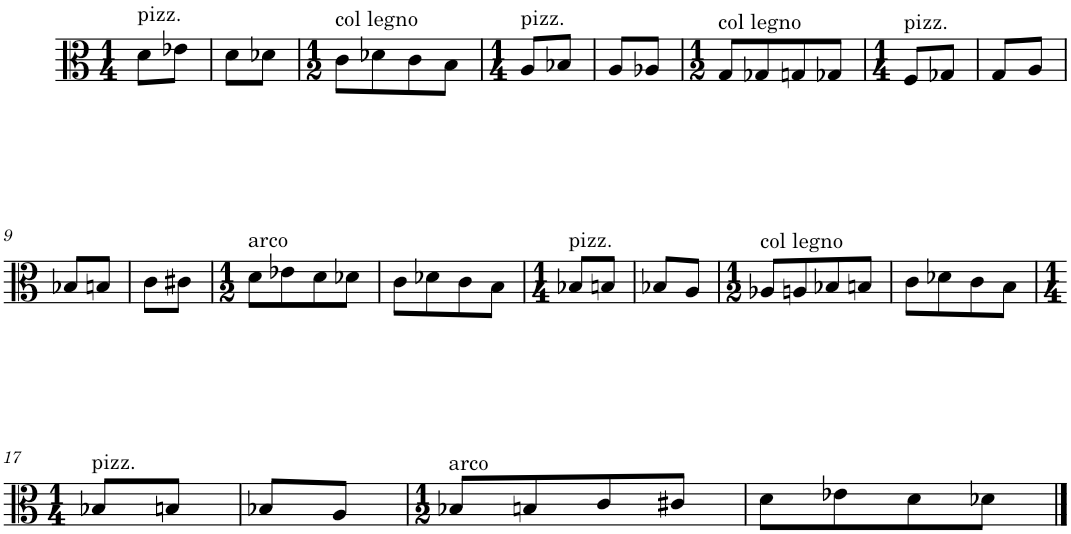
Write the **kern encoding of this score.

**kern
*part1
*staff1
*I"Viola
*I'Vla.
*clefC3
*k[]
*M1/4
=1
!LO:TX:a:t=pizz.
8d\L
8e-X\J
=2
8d\L
8d-X\J
=3
*M1/2
!LO:TX:a:t=col legno
8c\L
8d-X\
8c\
8B\J
=4
*M1/4
!LO:TX:a:t=pizz.
8A/L
8B-X/J
=5
8A/L
8A-X/J
=6
*M1/2
!LO:TX:a:t=col legno
8G/L
8G-X/
8Gn/
8G-X/J
=7
*M1/4
!LO:TX:a:t=pizz.
8F/L
8G-X/J
=8
8G/L
8A/J
!!LO:LB:g=z
=9
8B-X/L
8Bn/J
=10
8c\L
8c#X\J
=11
*M1/2
!LO:TX:a:t=arco
8d\L
8e-X\
8d\
8d-X\J
=12
8c\L
8d-X\
8c\
8B\J
=13
*M1/4
!LO:TX:a:t=pizz.
8B-X/L
8Bn/J
=14
8B-X/L
8A/J
=15
*M1/2
!LO:TX:a:t=col legno
8A-X/L
8An/
8B-X/
8Bn/J
=16
8c\L
8d-X\
8c\
8B\J
!!LO:LB:g=z
=17
*M1/4
!LO:TX:a:t=pizz.
8B-X/L
8Bn/J
=18
8B-X/L
8A/J
=19
*M1/2
!LO:TX:a:t=arco
8B-X/L
8Bn/
8c/
8c#X/J
=20
8d\L
8e-X\
8d\
8d-X\J
==
*-
